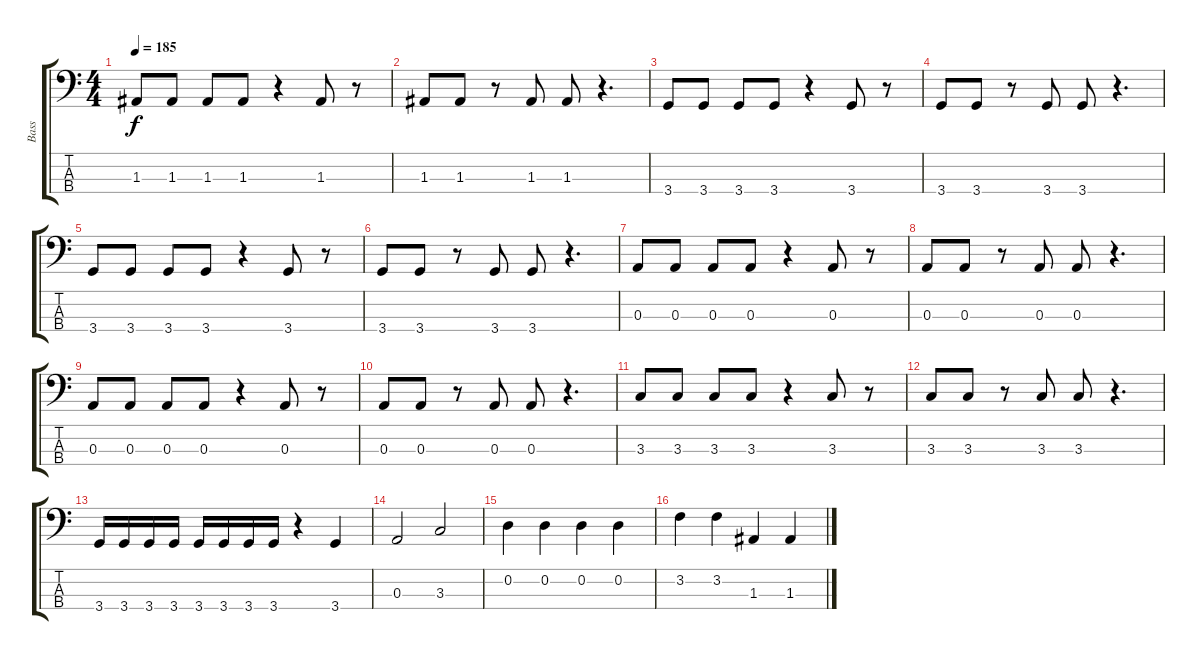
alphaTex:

\track ("Bass" "Bass") {instrument electricbasspick}
\staff {score tabs}
\tuning (G2 D2 A1 E1) {hide}
\ts (4 4)
\tempo 185
\clef f4
\ks c
1.3.8{dy f} 1.3.8 1.3.8 1.3.8 r.4 1.3.8 r.8 |
1.3.8 1.3.8 r.8 1.3.8 1.3.8 r.4{d} |
3.4.8 3.4.8 3.4.8 3.4.8 r.4 3.4.8 r.8 |
3.4.8 3.4.8 r.8 3.4.8 3.4.8 r.4{d} |
3.4.8 3.4.8 3.4.8 3.4.8 r.4 3.4.8 r.8 |
3.4.8 3.4.8 r.8 3.4.8 3.4.8 r.4{d} |
0.3.8 0.3.8 0.3.8 0.3.8 r.4 0.3.8 r.8 |
0.3.8 0.3.8 r.8 0.3.8 0.3.8 r.4{d} |
0.3.8 0.3.8 0.3.8 0.3.8 r.4 0.3.8 r.8 |
0.3.8 0.3.8 r.8 0.3.8 0.3.8 r.4{d} |
3.3.8 3.3.8 3.3.8 3.3.8 r.4 3.3.8 r.8 |
3.3.8 3.3.8 r.8 3.3.8 3.3.8 r.4{d} |
3.4.16 3.4.16 3.4.16 3.4.16 3.4.16 3.4.16 3.4.16 3.4.16 r.4 3.4.4 |
0.3.2 3.3.2 |
0.2.4 0.2.4 0.2.4 0.2.4 |
3.2.4 3.2.4 1.3.4 1.3.4
